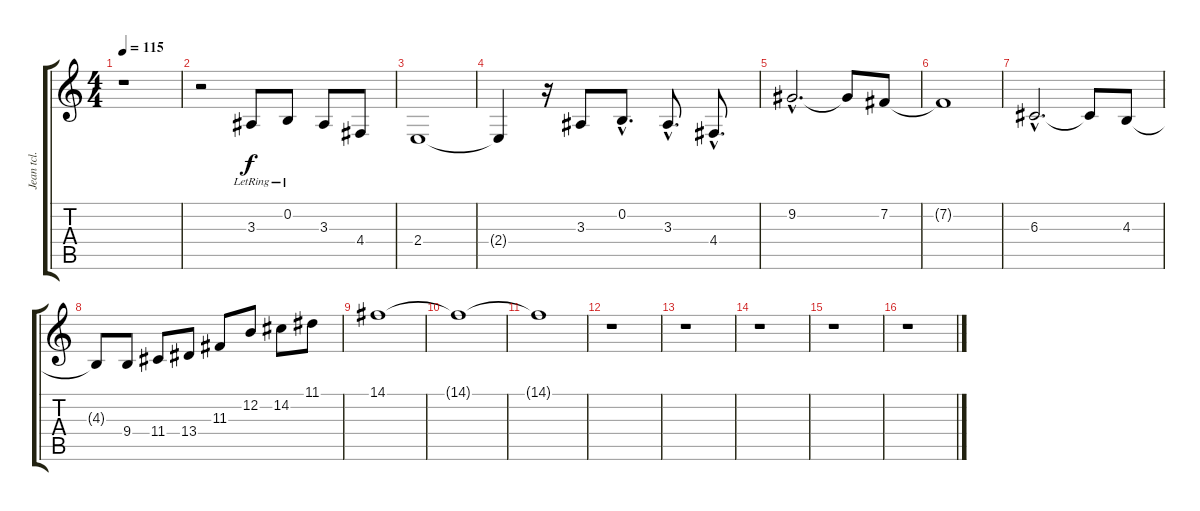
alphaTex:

\track ("Jean tcl. 2" "Jean tcl. ") {instrument stringensemble1}
\staff {score tabs}
\tuning (E4 B3 G3 D3 A2 E2) {hide}
\ts (4 4)
\tempo 115
\clef g2
\ks c
r.1{dy f instrument stringensemble1} |
r.2 3.3{lr}.8 0.2{lr}.8 3.3.8 4.4.8 |
2.4.1 |
2.4{t}.4 r.16 3.3.8 0.2{hac}.8{d} 3.3{hac}.8{d} 4.4{hac}.8{d} |
9.2{hac}.2{d} 9.2{t}.8 7.2.8 |
7.2{t}.1 |
6.3{hac}.2{d} 6.3{t}.8 4.3.8 |
4.3{t}.8 9.4.8 11.4.8 13.4.8 11.3.8 12.2.8 14.2.8 11.1.8 |
14.1.1 |
14.1{t}.1 |
14.1{t}.1 |
r.1 |
r.1 |
r.1 |
r.1 |
r.1
